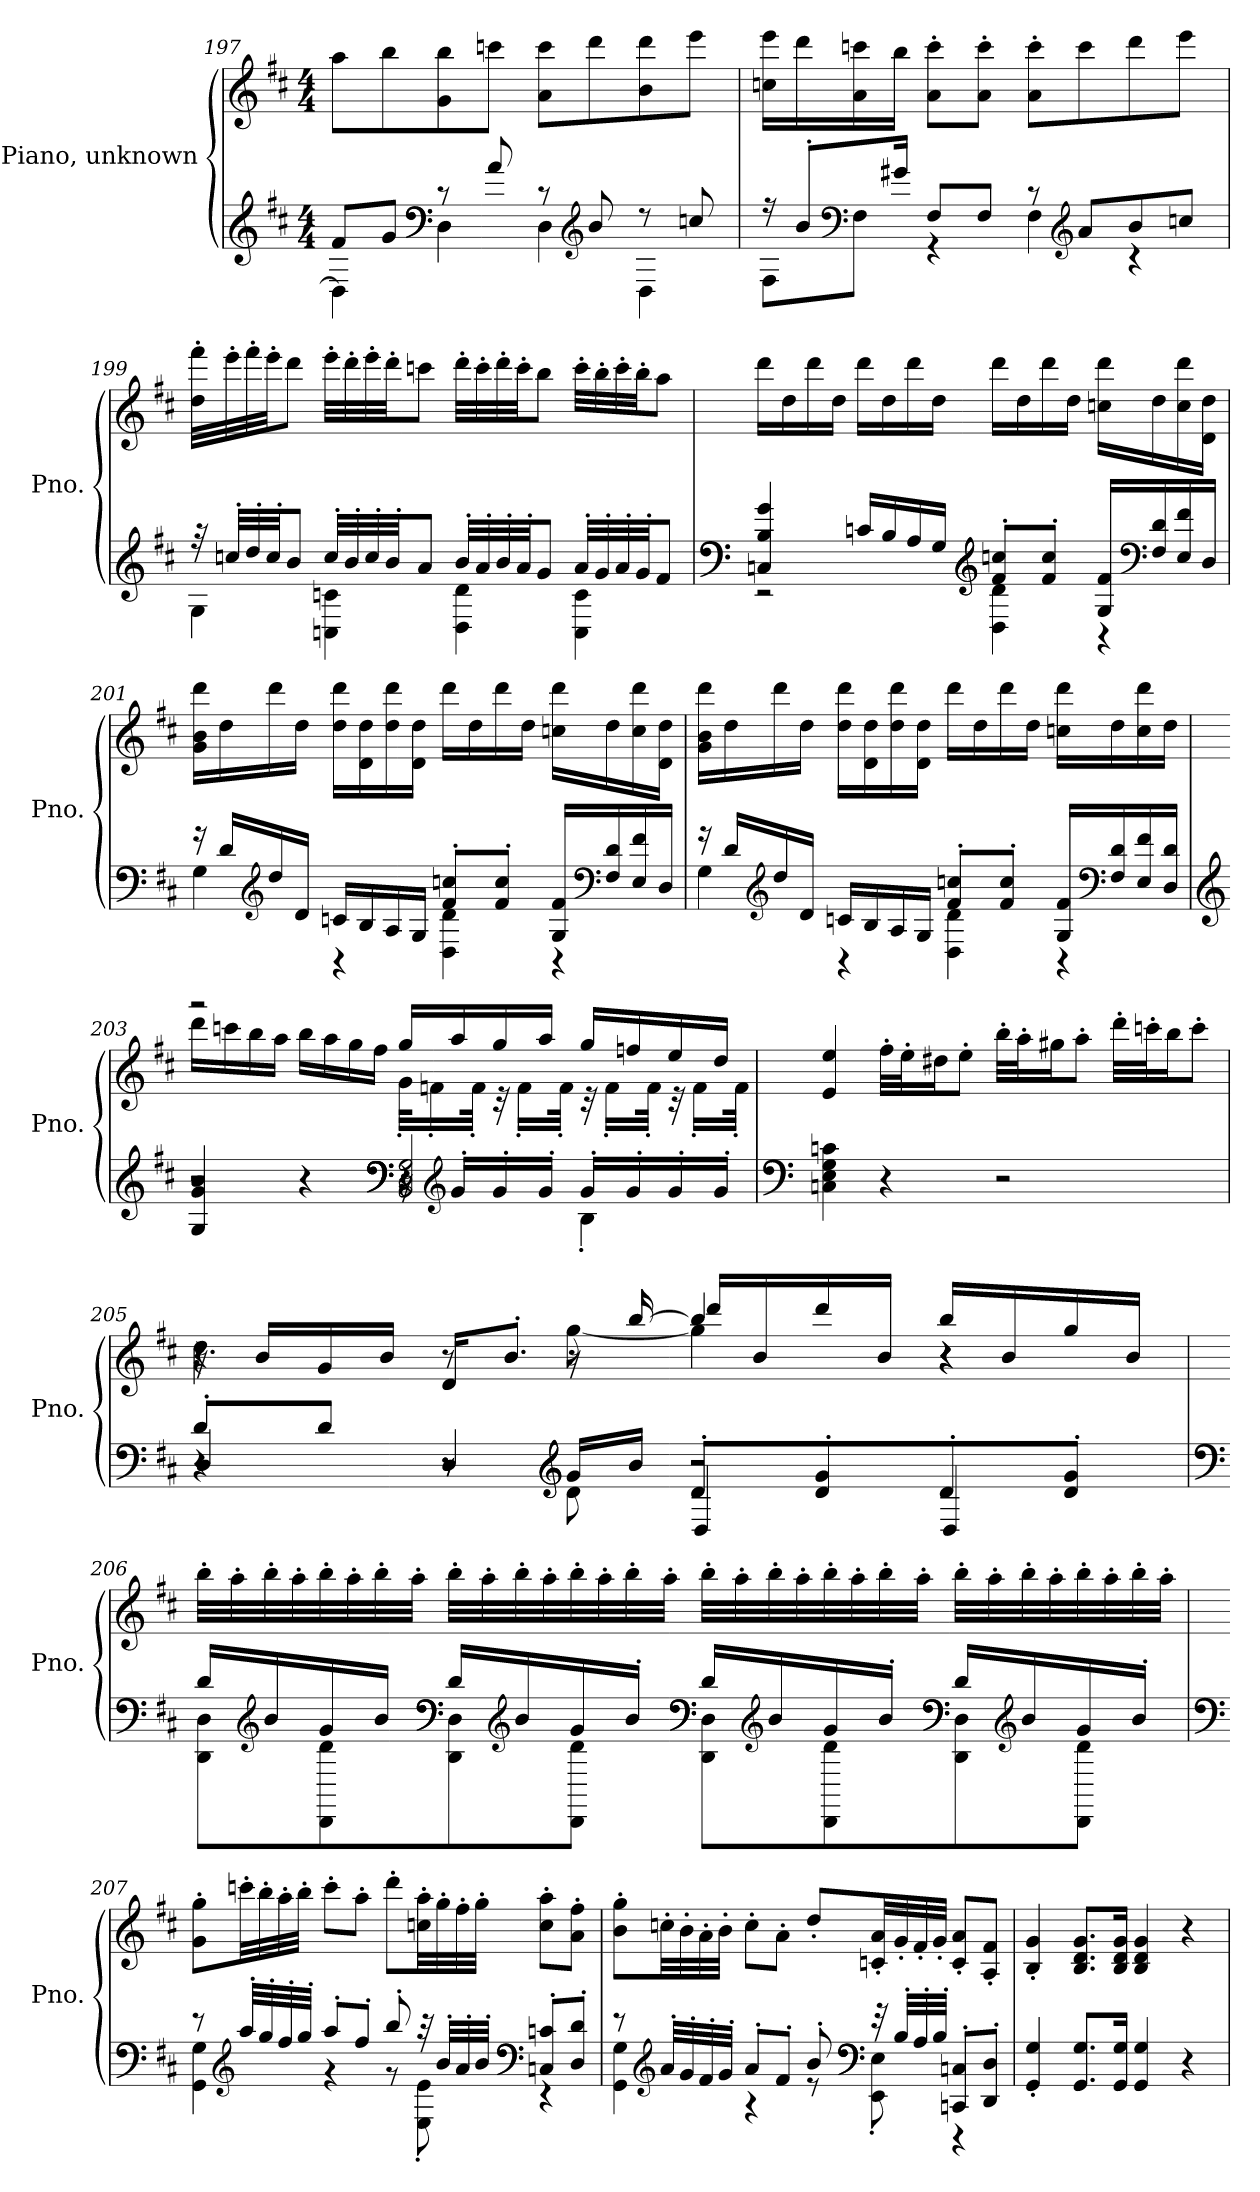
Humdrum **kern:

**kern	**kern
*part1	*part1
*staff2	*staff1
*I"Piano, unknown	*
*I'Pno.	*
*clefG2	*clefG2
*k[f#c#]	*k[f#c#]
*M4/4	*M4/4
=197	=197
*^	*
8f#/L	4D\]	8aa\L
8g/J	.	8bb\
*clefF4	*	*
8r	4D\	8g\ 8bb\
8a/	.	8cccn\J
8r	4D\	8a\ 8ccc\L
*clefG2	*	*
8b/	.	8ddd\
8r	4D\	8b\ 8ddd\
8ccn/	.	8eee\J
!!LO:PB:g=z
=198	=198	=198
16r	8F#\L	16ccn\ 16eee\LL
8b'/L	.	16ddd\
*clefF4	*	*
.	8F#\J	16a\ 16cccn\
16g#X/Jk	.	16bb\JJ
8F#/L	4r	8a\' 8ccc\'L
8F#/J	.	8a\' 8ccc\'J
8r	4F#\	8a\' 8ccc\'L
*clefG2	*	*
8a/L	.	8ccc\
8b/	4r	8ddd\
8ccn/J	.	8eee\J
!!LO:LB:g=z
=199	=199	=199
32r	4G\	32dd\' 32fff#\'LLL
32ccn'/LLL	.	32eee'\
32dd'/	.	32fff#'\
32cc'/JJ	.	32eee'\JJ
8b/J	.	8ddd\J
32cc'/LLL	4Cn\ 4cn\	32eee'\LLL
32b'/	.	32ddd'\
32cc'/	.	32eee'\
32b'/JJ	.	32ddd'\JJ
8a/J	.	8cccn\J
32b'/LLL	4D\ 4d\	32ddd'\LLL
32a'/	.	32ccc'\
32b'/	.	32ddd'\
32a'/JJ	.	32ccc'\JJ
8g/J	.	8bb\J
32a'/LLL	4C\ 4c\	32ccc'\LLL
32g'/	.	32bb'\
32a'/	.	32ccc'\
32g'/JJ	.	32bb'\JJ
8f#/J	.	8aa\J
!!LO:LB:g=z
=200	=200	=200
*clefF4	*	*
4Cn/ 4B/ 4g/	2r	16ddd\LL
.	.	16dd\
.	.	16ddd\
.	.	16dd\JJ
16cn/LL	.	16ddd\LL
16B/	.	16dd\
16A/	.	16ddd\
16G/JJ	.	16dd\JJ
*clefG2	*	*
8f#/' 8ccn/'L	4D\ 4d\	16ddd\LL
.	.	16dd\
8f#/' 8cc/'J	.	16ddd\
.	.	16dd\JJ
16G/ 16f#/LL	4r	16ccn\ 16ddd\LL
*clefF4	*	*
16F#/ 16d/	.	16dd\
16E/ 16f#/	.	16cc\ 16ddd\
16D/JJ	.	16d\ 16dd\JJ
=201	=201	=201
16r	4G\	16g\ 16b\ 16ddd\LL
16d/LL	.	16dd\
*clefG2	*	*
16dd/	.	16ddd\
16d/JJ	.	16dd\JJ
16cn/LL	4r	16dd\ 16ddd\LL
16B/	.	16d\ 16dd\
16A/	.	16dd\ 16ddd\
16G/JJ	.	16d\ 16dd\JJ
8f#/' 8ccn/'L	4D\ 4d\	16ddd\LL
.	.	16dd\
8f#/' 8cc/'J	.	16ddd\
.	.	16dd\JJ
16G/ 16f#/LL	4r	16ccn\ 16ddd\LL
*clefF4	*	*
16F#/ 16d/	.	16dd\
16E/ 16f#/	.	16cc\ 16ddd\
16D/JJ	.	16d\ 16dd\JJ
!!LO:LB:g=z
=202	=202	=202
16r	4G\	16g\ 16b\ 16ddd\LL
16d/LL	.	16dd\
*clefG2	*	*
16dd/	.	16ddd\
16d/JJ	.	16dd\JJ
16cn/LL	4r	16dd\ 16ddd\LL
16B/	.	16d\ 16dd\
16A/	.	16dd\ 16ddd\
16G/JJ	.	16d\ 16dd\JJ
8f#/' 8ccn/'L	4D\ 4d\	16ddd\LL
.	.	16dd\
8f#/' 8cc/'J	.	16ddd\
.	.	16dd\JJ
16G/ 16f#/LL	4r	16ccn\ 16ddd\LL
*clefF4	*	*
16F#/ 16d/	.	16dd\
16E/ 16f#/	.	16cc\ 16ddd\
16D/ 16d/JJ	.	16dd\JJ
*v	*v	*
!!LO:LB:g=z
=203	=203
*clefG2	*
*^	*^
*	*^	*	*
4G/ 4g/ 4b/	2r	2r	2r	16ddd\LL
.	.	.	.	16cccn\
.	.	.	.	16bb\
.	.	.	.	16aa\JJ
4r	.	.	.	16bb\LL
.	.	.	.	16aa\
.	.	.	.	16gg\
.	.	.	.	16ff#\JJ
*clefF4	*	*	*	*
16r	4r	2BB/ 2D/ 2G/	16gg/LL	32g'\KLL
.	.	.	.	16fn'\
*clefG2	*	*	*	*
16g'/LL	.	.	16aa/	.
.	.	.	.	32f'\JJk
16g'/	.	.	16gg/	32r
.	.	.	.	16f'\LL
16g'/JJ	.	.	16aa/JJ	.
.	.	.	.	32f'\JJk
16g'/LL	4B'\	.	16gg/LL	32r
.	.	.	.	16f'\LL
16g'/	.	.	16ffn/	.
.	.	.	.	32f'\JJk
16g'/	.	.	16ee/	32r
.	.	.	.	16f'\LL
16g'/JJ	.	.	16dd/JJ	.
.	.	.	.	32f'\JJk
*v	*v	*v	*	*
*	*v	*v
!!LO:LB:g=z
=204	=204
*clefF4	*
4Cn\ 4E\ 4G\ 4cn\	4e/ 4ee/
4r	32ff#'\LLL
.	32ee'\J
.	16dd#X\J
.	8ee'\J
2r	32bb'\LLL
.	32aa'\J
.	16gg#X\J
.	8aa'\J
.	32ddd'\LLL
.	32cccn'\J
.	16bb\J
.	8ccc'\J
=205	=205
*^	*^
*	*^	*	*^
8d'/L	4r	4D/	4r	4.dd\	16r
.	.	.	.	.	16b/LL
8d/J	.	.	.	.	16g/
.	.	.	.	.	16b/JJ
8r	8r	4D/	8r	.	16d/KL
.	.	.	.	.	8.b'/J
*clefG2	*	*	*	*	*
16g/LL	8d\	.	16r	[8gg\	.
16b/JJ	.	.	[16bb/	.	.
8d'/L	2r	4D/	4bb/]	4gg\]	16ddd/LL
.	.	.	.	.	16b/
8d/' 8g/'	.	.	.	.	16ddd/
.	.	.	.	.	16b/JJ
8d'/	.	4D/	4r	4r	16bb/LL
.	.	.	.	.	16b/
8d/' 8g/'J	.	.	.	.	16gg/
.	.	.	.	.	16b/JJ
*v	*v	*v	*	*	*
*	*v	*v	*v
!!LO:PB:g=z
=206	=206
*clefF4	*
*^	*
16d/LL	8DD\ 8D\L	32bb'\LLL
.	.	32aa'\
*clefG2	*	*
16b/	.	32bb'\
.	.	32aa'\
16g/	8DD\ 8d\	32bb'\
.	.	32aa'\
16b/JJ	.	32bb'\
.	.	32aa'\JJJ
*clefF4	*	*
16d/LL	8DD\ 8D\	32bb'\LLL
.	.	32aa'\
*clefG2	*	*
16b/	.	32bb'\
.	.	32aa'\
16g/	8DD\ 8d\J	32bb'\
.	.	32aa'\
16b'/JJ	.	32bb'\
.	.	32aa'\JJJ
*clefF4	*	*
16d/LL	8DD\ 8D\L	32bb'\LLL
.	.	32aa'\
*clefG2	*	*
16b/	.	32bb'\
.	.	32aa'\
16g/	8DD\ 8d\	32bb'\
.	.	32aa'\
16b'/JJ	.	32bb'\
.	.	32aa'\JJJ
*clefF4	*	*
16d/LL	8DD\ 8D\	32bb'\LLL
.	.	32aa'\
*clefG2	*	*
16b/	.	32bb'\
.	.	32aa'\
16g/	8DD\ 8d\J	32bb'\
.	.	32aa'\
16b'/JJ	.	32bb'\
.	.	32aa'\JJJ
!!LO:LB:g=z
=207	=207	=207
*clefF4	*	*
8r	4GG\ 4G\	8g\' 8gg\'L
*clefG2	*	*
32aa'/LLL	.	32cccn'\LL
32gg'/	.	32bb'\
32ff#'/	.	32aa'\
32gg'/JJJ	.	32bb'\JJJ
8aa'/L	4r	8ccc'\L
8ff#'/J	.	8aa'\J
8bb'/	8r	8ddd'\L
32r	8E\' 8e\'	32ccn\' 32aa\'LL
32b'/LLL	.	32gg'\
32a'/	.	32ff#'\
32b'/JJJ	.	32gg'\JJJ
*clefF4	*	*
8Cn/' 8cn/'L	4r	8cc\' 8aa\'L
8D/' 8d/'J	.	8a\' 8ff#\'J
=208	=208	=208
8r	4GG\ 4G\	8b\' 8gg\'L
*clefG2	*	*
32a'/LLL	.	32ccn'\LL
32g'/	.	32b'\
32f#'/	.	32a'\
32g'/JJJ	.	32b'\JJJ
8a'/L	4r	8cc'\L
8f#'/J	.	8a'\J
8b'/	8r	8dd'/L
*clefF4	*	*
32r	8EE\' 8E\'	32cn/' 32a/'LL
32B'/LLL	.	32g'/
32A'/	.	32f#'/
32B'/JJJ	.	32g'/JJJ
8CCn/' 8Cn/'L	4r	8c/' 8a/'L
8DD/' 8D/'J	.	8A/' 8f#/'J
*v	*v	*
!!LO:LB:g=z
=209	=209
4GG/' 4G/'	4B/' 4g/'
8.GG/ 8.G/L	8.B/ 8.d/ 8.g/L
16GG/ 16G/Jk	16B/ 16d/ 16g/Jk
4GG/ 4G/	4B/ 4d/ 4g/
4r	4r
=	=
*-	*-
